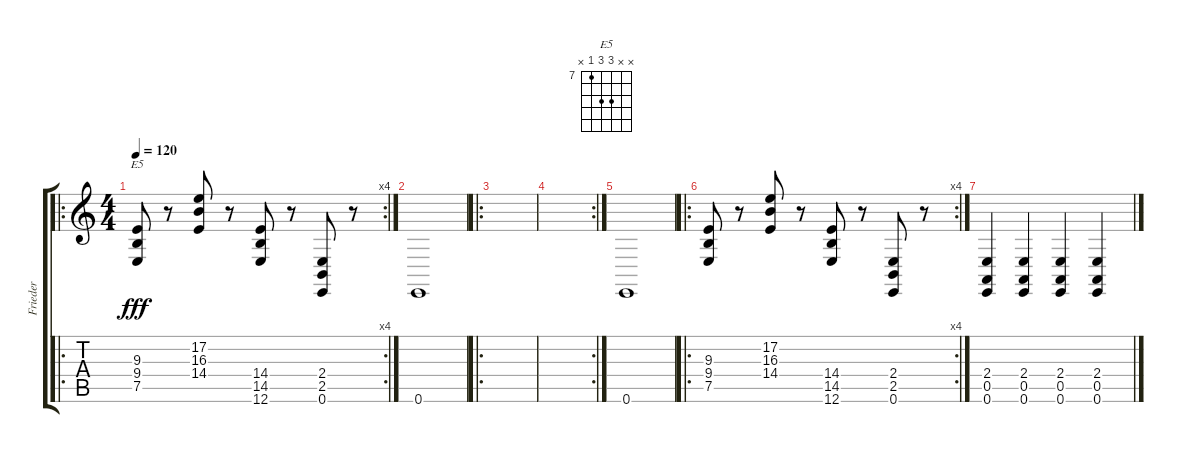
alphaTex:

\track ("Frieder" "Frieder") {instrument synthstrings2}
\staff {score tabs}
\tuning (E4 B3 G3 D3 A2 E2) {hide}
\chord ("E5" x x 9 9 7 x) {firstfret 7}
\ro
\rc 4
\ts (4 4)
\tempo 120
\clef g2
\ks c
(9.3 9.4 7.5).8{ch "E5" dy fff} r.8 (17.2 16.3 14.4).8 r.8 (14.4 14.5 12.6).8 r.8 (2.4 2.5 0.6).8 r.8 |
0.6.1 |
\ro
|
\rc 2
|
0.6.1 |
\ro
\rc 4
(9.3 9.4 7.5).8 r.8 (17.2 16.3 14.4).8 r.8 (14.4 14.5 12.6).8 r.8 (2.4 2.5 0.6).8 r.8 |
(2.4 0.5 0.6).4 (2.4 0.5 0.6).4 (2.4 0.5 0.6).4 (2.4 0.5 0.6).4
